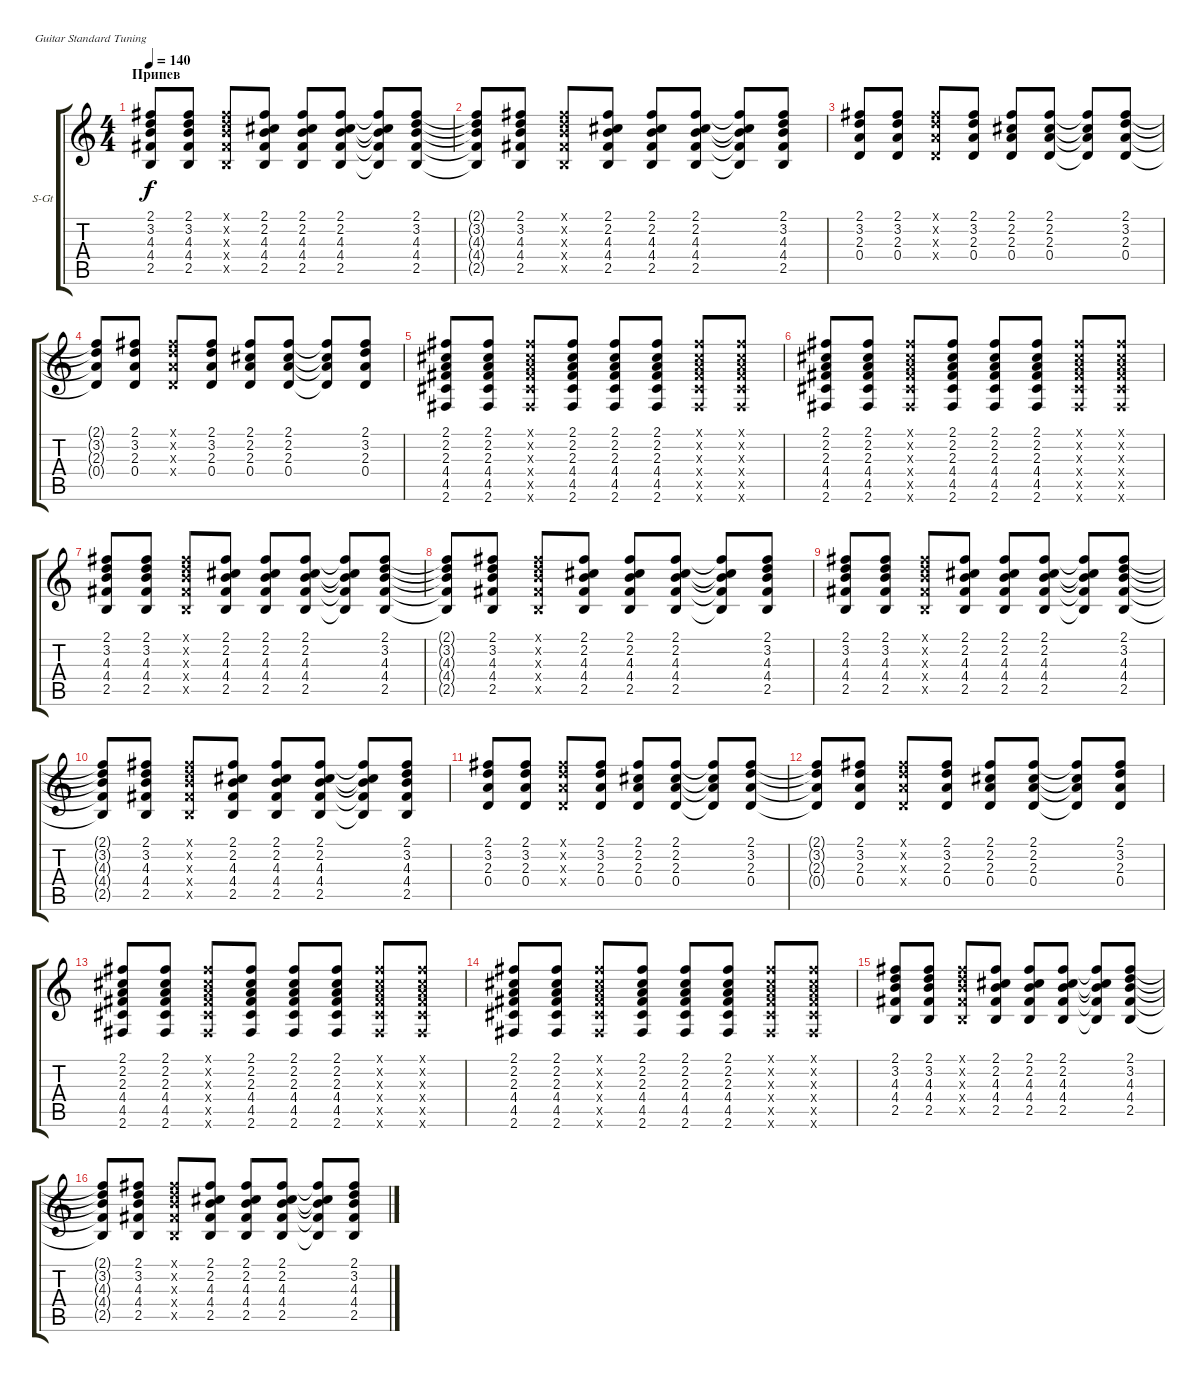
\defaultSystemsLayout 4
\bracketExtendMode groupsimilarinstruments
\firstSystemTrackNameOrientation horizontal
\otherSystemsTrackNameOrientation horizontal
\track ("Steel Guitar" "S-Gt") {instrument acousticguitarsteel}
\staff {score tabs}
\tuning (E4 B3 G3 D3 A2 E2)
\ts (4 4)
\section ("" "Припев")
\tempo 140
\clef g2
\ks c
(2.5 2.1 3.2 4.3 4.4).8{dy f} (2.5 2.1 3.2 4.3 4.4).8 (2.5{x} 2.1{x} 3.2{x} 4.3{x} 4.4{x}).8 (2.5 2.1 2.2 4.3 4.4).8 (2.5 2.1 2.2 4.3 4.4).8 (2.5 2.1 2.2 4.3 4.4).8 (2.5{t} 2.1{t} 2.2{t} 4.3{t} 4.4{t}).8 (2.5 2.1 3.2 4.4 4.3).8 |
(2.5{t} 2.1{t} 3.2{t} 4.3{t} 4.4{t}).8 (2.5 2.1 3.2 4.3 4.4).8 (2.5{x} 2.1{x} 3.2{x} 4.3{x} 4.4{x}).8 (2.5 2.1 2.2 4.3 4.4).8 (2.5 2.1 2.2 4.3 4.4).8 (2.5 2.1 2.2 4.3 4.4).8 (2.5{t} 2.1{t} 2.2{t} 4.3{t} 4.4{t}).8 (2.5 2.1 3.2 4.4 4.3).8 |
(0.4 2.1 2.3 3.2).8 (2.3 3.2 2.1 0.4).8 (0.4{x} 2.1{x} 2.3{x} 3.2{x}).8 (0.4 2.1 2.3 3.2).8 (0.4 2.1 2.3 2.2).8 (2.3 2.2 2.1 0.4).8 (0.4{t} 2.1{t} 2.3{t} 2.2{t}).8 (0.4 2.1 2.3 3.2).8 |
(0.4{t} 2.1{t} 2.3{t} 3.2{t}).8 (2.3 3.2 2.1 0.4).8 (0.4{x} 2.1{x} 2.3{x} 3.2{x}).8 (0.4 2.1 2.3 3.2).8 (0.4 2.1 2.3 2.2).8 (2.3 2.2 2.1 0.4).8 (0.4{t} 2.1{t} 2.3{t} 2.2{t}).8 (0.4 2.1 2.3 3.2).8 |
(2.6 2.1 2.2 2.3 4.4 4.5).8 (2.6 2.1 2.2 2.3 4.4 4.5).8 (2.6{x} 2.1{x} 2.2{x} 2.3{x} 4.4{x} 4.5{x}).8 (2.6 2.1 2.2 2.3 4.4 4.5).8 (2.6 2.1 2.2 2.3 4.4 4.5).8 (2.6 2.1 2.2 2.3 4.4 4.5).8 (2.6{x} 2.1{x} 2.2{x} 2.3{x} 4.4{x} 4.5{x}).8 (2.6{x} 2.1{x} 2.2{x} 2.3{x} 4.4{x} 4.5{x}).8 |
(2.6 2.1 2.2 2.3 4.4 4.5).8 (2.6 2.1 2.2 2.3 4.4 4.5).8 (2.6{x} 2.1{x} 2.2{x} 2.3{x} 4.4{x} 4.5{x}).8 (2.6 2.1 2.2 2.3 4.4 4.5).8 (2.6 2.1 2.2 2.3 4.4 4.5).8 (2.6 2.1 2.2 2.3 4.4 4.5).8 (2.6{x} 2.1{x} 2.2{x} 2.3{x} 4.4{x} 4.5{x}).8 (2.6{x} 2.1{x} 2.2{x} 2.3{x} 4.4{x} 4.5{x}).8 |
(2.5 2.1 3.2 4.3 4.4).8 (2.5 2.1 3.2 4.3 4.4).8 (2.5{x} 2.1{x} 3.2{x} 4.3{x} 4.4{x}).8 (2.5 2.1 2.2 4.3 4.4).8 (2.5 2.1 2.2 4.3 4.4).8 (2.5 2.1 2.2 4.3 4.4).8 (2.5{t} 2.1{t} 2.2{t} 4.3{t} 4.4{t}).8 (2.5 2.1 3.2 4.4 4.3).8 |
(2.5{t} 2.1{t} 3.2{t} 4.3{t} 4.4{t}).8 (2.5 2.1 3.2 4.3 4.4).8 (2.5{x} 2.1{x} 3.2{x} 4.3{x} 4.4{x}).8 (2.5 2.1 2.2 4.3 4.4).8 (2.5 2.1 2.2 4.3 4.4).8 (2.5 2.1 2.2 4.3 4.4).8 (2.5{t} 2.1{t} 2.2{t} 4.3{t} 4.4{t}).8 (2.5 2.1 3.2 4.4 4.3).8 |
(2.5 2.1 3.2 4.3 4.4).8 (2.5 2.1 3.2 4.3 4.4).8 (2.5{x} 2.1{x} 3.2{x} 4.3{x} 4.4{x}).8 (2.5 2.1 2.2 4.3 4.4).8 (2.5 2.1 2.2 4.3 4.4).8 (2.5 2.1 2.2 4.3 4.4).8 (2.5{t} 2.1{t} 2.2{t} 4.3{t} 4.4{t}).8 (2.5 2.1 3.2 4.4 4.3).8 |
(2.5{t} 2.1{t} 3.2{t} 4.3{t} 4.4{t}).8 (2.5 2.1 3.2 4.3 4.4).8 (2.5{x} 2.1{x} 3.2{x} 4.3{x} 4.4{x}).8 (2.5 2.1 2.2 4.3 4.4).8 (2.5 2.1 2.2 4.3 4.4).8 (2.5 2.1 2.2 4.3 4.4).8 (2.5{t} 2.1{t} 2.2{t} 4.3{t} 4.4{t}).8 (2.5 2.1 3.2 4.4 4.3).8 |
(0.4 2.1 2.3 3.2).8 (2.3 3.2 2.1 0.4).8 (0.4{x} 2.1{x} 2.3{x} 3.2{x}).8 (0.4 2.1 2.3 3.2).8 (0.4 2.1 2.3 2.2).8 (2.3 2.2 2.1 0.4).8 (0.4{t} 2.1{t} 2.3{t} 2.2{t}).8 (0.4 2.1 2.3 3.2).8 |
(0.4{t} 2.1{t} 2.3{t} 3.2{t}).8 (2.3 3.2 2.1 0.4).8 (0.4{x} 2.1{x} 2.3{x} 3.2{x}).8 (0.4 2.1 2.3 3.2).8 (0.4 2.1 2.3 2.2).8 (2.3 2.2 2.1 0.4).8 (0.4{t} 2.1{t} 2.3{t} 2.2{t}).8 (0.4 2.1 2.3 3.2).8 |
(2.6 2.1 2.2 2.3 4.4 4.5).8 (2.6 2.1 2.2 2.3 4.4 4.5).8 (2.6{x} 2.1{x} 2.2{x} 2.3{x} 4.4{x} 4.5{x}).8 (2.6 2.1 2.2 2.3 4.4 4.5).8 (2.6 2.1 2.2 2.3 4.4 4.5).8 (2.6 2.1 2.2 2.3 4.4 4.5).8 (2.6{x} 2.1{x} 2.2{x} 2.3{x} 4.4{x} 4.5{x}).8 (2.6{x} 2.1{x} 2.2{x} 2.3{x} 4.4{x} 4.5{x}).8 |
(2.6 2.1 2.2 2.3 4.4 4.5).8 (2.6 2.1 2.2 2.3 4.4 4.5).8 (2.6{x} 2.1{x} 2.2{x} 2.3{x} 4.4{x} 4.5{x}).8 (2.6 2.1 2.2 2.3 4.4 4.5).8 (2.6 2.1 2.2 2.3 4.4 4.5).8 (2.6 2.1 2.2 2.3 4.4 4.5).8 (2.6{x} 2.1{x} 2.2{x} 2.3{x} 4.4{x} 4.5{x}).8 (2.6{x} 2.1{x} 2.2{x} 2.3{x} 4.4{x} 4.5{x}).8 |
(2.5 2.1 3.2 4.3 4.4).8 (2.5 2.1 3.2 4.3 4.4).8 (2.5{x} 2.1{x} 3.2{x} 4.3{x} 4.4{x}).8 (2.5 2.1 2.2 4.3 4.4).8 (2.5 2.1 2.2 4.3 4.4).8 (2.5 2.1 2.2 4.3 4.4).8 (2.5{t} 2.1{t} 2.2{t} 4.3{t} 4.4{t}).8 (2.5 2.1 3.2 4.4 4.3).8 |
(2.5{t} 2.1{t} 3.2{t} 4.3{t} 4.4{t}).8 (2.5 2.1 3.2 4.3 4.4).8 (2.5{x} 2.1{x} 3.2{x} 4.3{x} 4.4{x}).8 (2.5 2.1 2.2 4.3 4.4).8 (2.5 2.1 2.2 4.3 4.4).8 (2.5 2.1 2.2 4.3 4.4).8 (2.5{t} 2.1{t} 2.2{t} 4.3{t} 4.4{t}).8 (2.5 2.1 3.2 4.4 4.3).8
